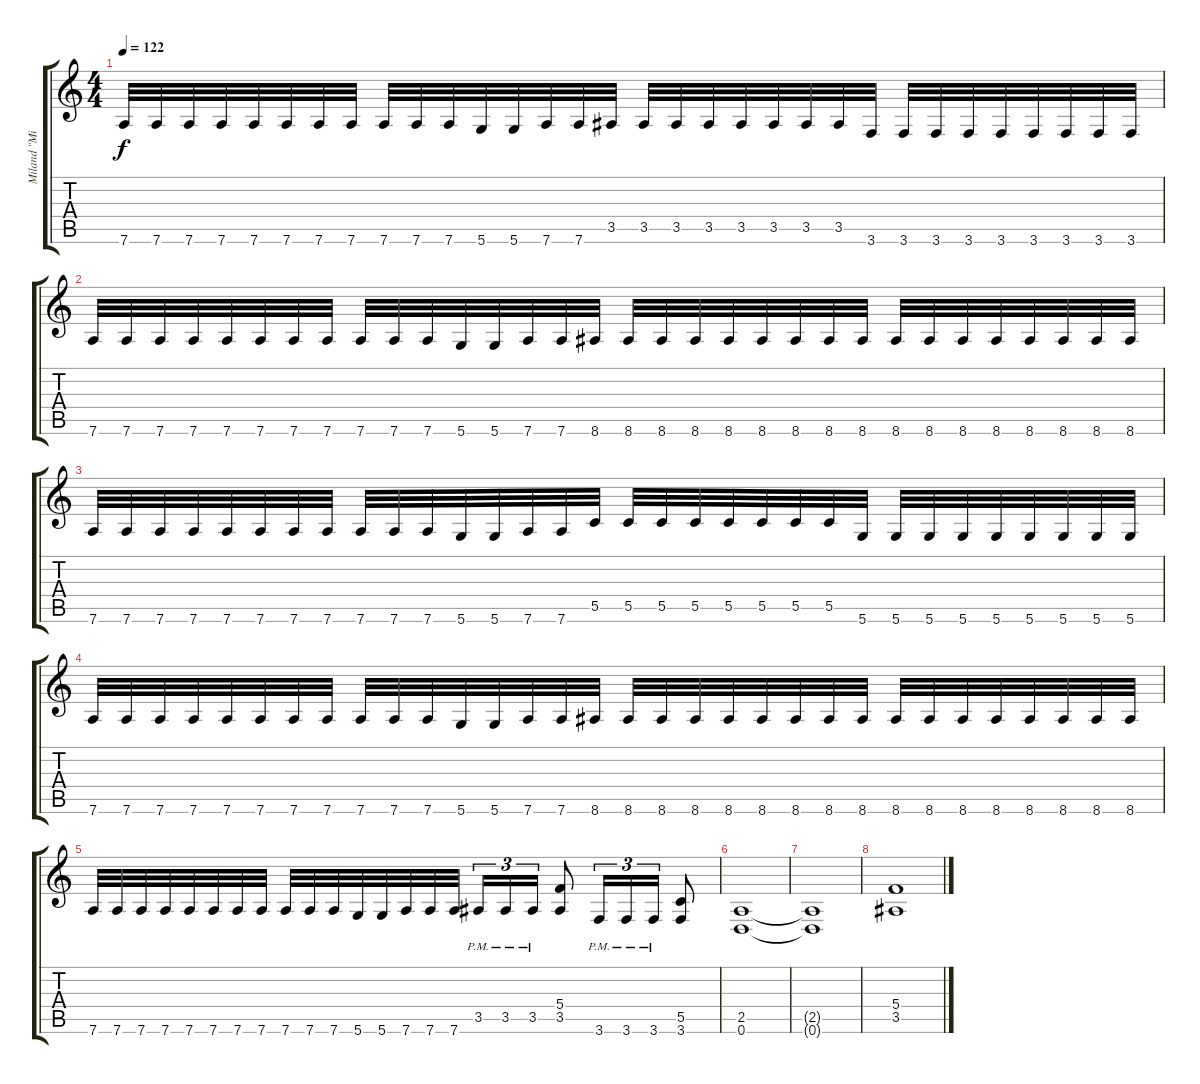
\track ("Miland \"Mille\" Petrozza Guitar + Vocals" "Miland \"Mi") {instrument distortionguitar}
\staff {score tabs}
\tuning (D4 A3 F3 C3 G2 D2) {hide}
\ts (4 4)
\tempo 122
\clef g2
\ks c
7.6.32{dy f} 7.6.32 7.6.32 7.6.32 7.6.32 7.6.32 7.6.32 7.6.32 7.6.32 7.6.32 7.6.32 5.6.32 5.6.32 7.6.32 7.6.32 3.5.32 3.5.32 3.5.32 3.5.32 3.5.32 3.5.32 3.5.32 3.5.32 3.6.32 3.6.32 3.6.32 3.6.32 3.6.32 3.6.32 3.6.32 3.6.32 3.6.32 |
7.6.32 7.6.32 7.6.32 7.6.32 7.6.32 7.6.32 7.6.32 7.6.32 7.6.32 7.6.32 7.6.32 5.6.32 5.6.32 7.6.32 7.6.32 8.6.32 8.6.32 8.6.32 8.6.32 8.6.32 8.6.32 8.6.32 8.6.32 8.6.32 8.6.32 8.6.32 8.6.32 8.6.32 8.6.32 8.6.32 8.6.32 8.6.32 |
7.6.32 7.6.32 7.6.32 7.6.32 7.6.32 7.6.32 7.6.32 7.6.32 7.6.32 7.6.32 7.6.32 5.6.32 5.6.32 7.6.32 7.6.32 5.5.32 5.5.32 5.5.32 5.5.32 5.5.32 5.5.32 5.5.32 5.5.32 5.6.32 5.6.32 5.6.32 5.6.32 5.6.32 5.6.32 5.6.32 5.6.32 5.6.32 |
7.6.32 7.6.32 7.6.32 7.6.32 7.6.32 7.6.32 7.6.32 7.6.32 7.6.32 7.6.32 7.6.32 5.6.32 5.6.32 7.6.32 7.6.32 8.6.32 8.6.32 8.6.32 8.6.32 8.6.32 8.6.32 8.6.32 8.6.32 8.6.32 8.6.32 8.6.32 8.6.32 8.6.32 8.6.32 8.6.32 8.6.32 8.6.32 |
7.6.32 7.6.32 7.6.32 7.6.32 7.6.32 7.6.32 7.6.32 7.6.32 7.6.32 7.6.32 7.6.32 5.6.32 5.6.32 7.6.32 7.6.32 7.6.32 3.5{pm}.16{tu (3 2)} 3.5{pm}.16{tu (3 2)} 3.5{pm}.16{tu (3 2)} (5.4 3.5).8 3.6{pm}.16{tu (3 2)} 3.6{pm}.16{tu (3 2)} 3.6{pm}.16{tu (3 2)} (5.5 3.6).8 |
(2.5 0.6).1{volume 13} |
(2.5{t} 0.6{t}).1{volume 13} |
(5.4 3.5).1{volume 13}
